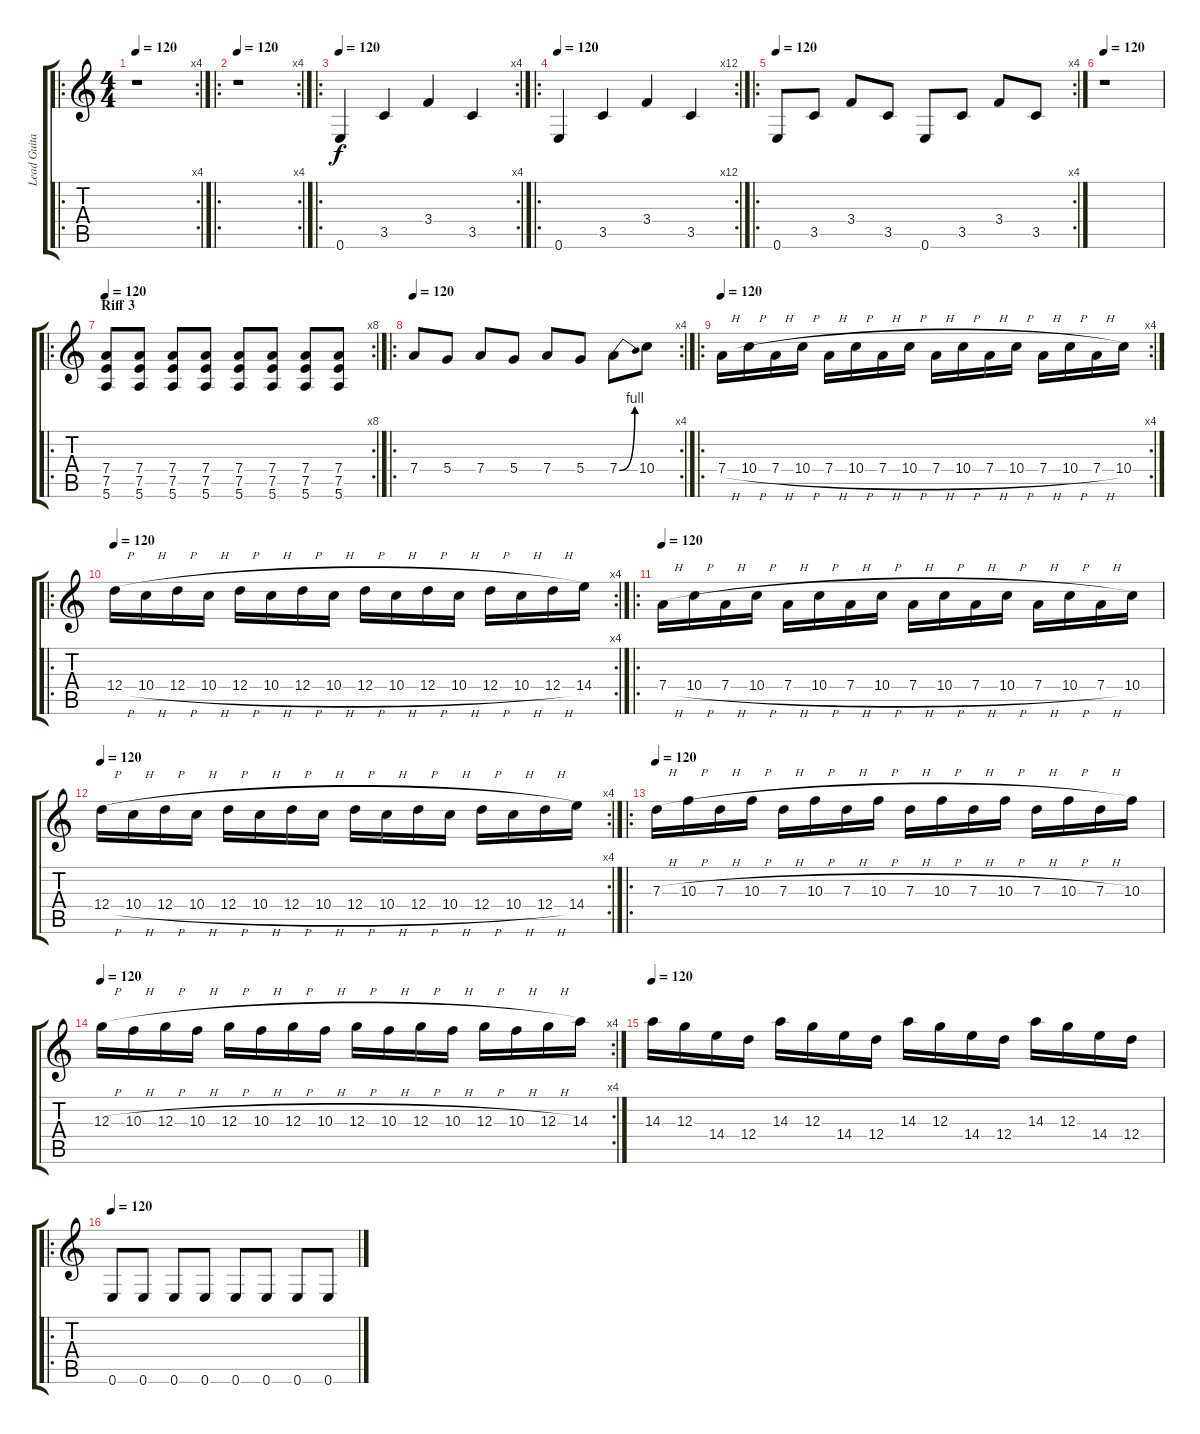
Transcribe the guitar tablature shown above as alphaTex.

\track ("Lead Guitar" "Lead Guita") {instrument distortionguitar}
\staff {score tabs}
\tuning (E4 B3 G3 D3 A2 E2) {hide}
\ro
\rc 4
\ts (4 4)
\tempo 120
\clef g2
\ks c
r.1{dy f} |
\ro
\rc 4
\tempo 120
r.1 |
\ro
\rc 4
\tempo 120
0.6.4 3.5.4 3.4.4 3.5.4 |
\ro
\rc 12
\tempo 120
0.6.4 3.5.4 3.4.4 3.5.4 |
\ro
\rc 4
\tempo 120
0.6.8 3.5.8 3.4.8 3.5.8 0.6.8 3.5.8 3.4.8 3.5.8 |
\tempo 120
r.1 |
\ro
\rc 8
\section ("" "Riff 3")
\tempo 120
(7.4 7.5 5.6).8 (7.4 7.5 5.6).8 (7.4 7.5 5.6).8 (7.4 7.5 5.6).8 (7.4 7.5 5.6).8 (7.4 7.5 5.6).8 (7.4 7.5 5.6).8 (7.4 7.5 5.6).8 |
\ro
\rc 4
\tempo 120
7.4.8 5.4.8 7.4.8 5.4.8 7.4.8 5.4.8 7.4{be (bend 0 0 60 4)}.8 10.4.8 |
\ro
\rc 4
\tempo 120
7.4{h}.16 10.4{h}.16 7.4{h}.16 10.4{h}.16 7.4{h}.16 10.4{h}.16 7.4{h}.16 10.4{h}.16 7.4{h}.16 10.4{h}.16 7.4{h}.16 10.4{h}.16 7.4{h}.16 10.4{h}.16 7.4{h}.16 10.4.16 |
\ro
\rc 4
\tempo 120
12.4{h}.16 10.4{h}.16 12.4{h}.16 10.4{h}.16 12.4{h}.16 10.4{h}.16 12.4{h}.16 10.4{h}.16 12.4{h}.16 10.4{h}.16 12.4{h}.16 10.4{h}.16 12.4{h}.16 10.4{h}.16 12.4{h}.16 14.4.16 |
\ro
\tempo 120
7.4{h}.16 10.4{h}.16 7.4{h}.16 10.4{h}.16 7.4{h}.16 10.4{h}.16 7.4{h}.16 10.4{h}.16 7.4{h}.16 10.4{h}.16 7.4{h}.16 10.4{h}.16 7.4{h}.16 10.4{h}.16 7.4{h}.16 10.4.16 |
\rc 4
\tempo 120
12.4{h}.16 10.4{h}.16 12.4{h}.16 10.4{h}.16 12.4{h}.16 10.4{h}.16 12.4{h}.16 10.4{h}.16 12.4{h}.16 10.4{h}.16 12.4{h}.16 10.4{h}.16 12.4{h}.16 10.4{h}.16 12.4{h}.16 14.4.16 |
\ro
\tempo 120
7.3{h}.16 10.3{h}.16 7.3{h}.16 10.3{h}.16 7.3{h}.16 10.3{h}.16 7.3{h}.16 10.3{h}.16 7.3{h}.16 10.3{h}.16 7.3{h}.16 10.3{h}.16 7.3{h}.16 10.3{h}.16 7.3{h}.16 10.3.16 |
\rc 4
\tempo 120
12.3{h}.16 10.3{h}.16 12.3{h}.16 10.3{h}.16 12.3{h}.16 10.3{h}.16 12.3{h}.16 10.3{h}.16 12.3{h}.16 10.3{h}.16 12.3{h}.16 10.3{h}.16 12.3{h}.16 10.3{h}.16 12.3{h}.16 14.3.16 |
\tempo 120
14.3.16 12.3.16 14.4.16 12.4.16 14.3.16 12.3.16 14.4.16 12.4.16 14.3.16 12.3.16 14.4.16 12.4.16 14.3.16 12.3.16 14.4.16 12.4.16 |
\ro
\tempo 120
0.6.8 0.6.8 0.6.8 0.6.8 0.6.8 0.6.8 0.6.8 0.6.8
